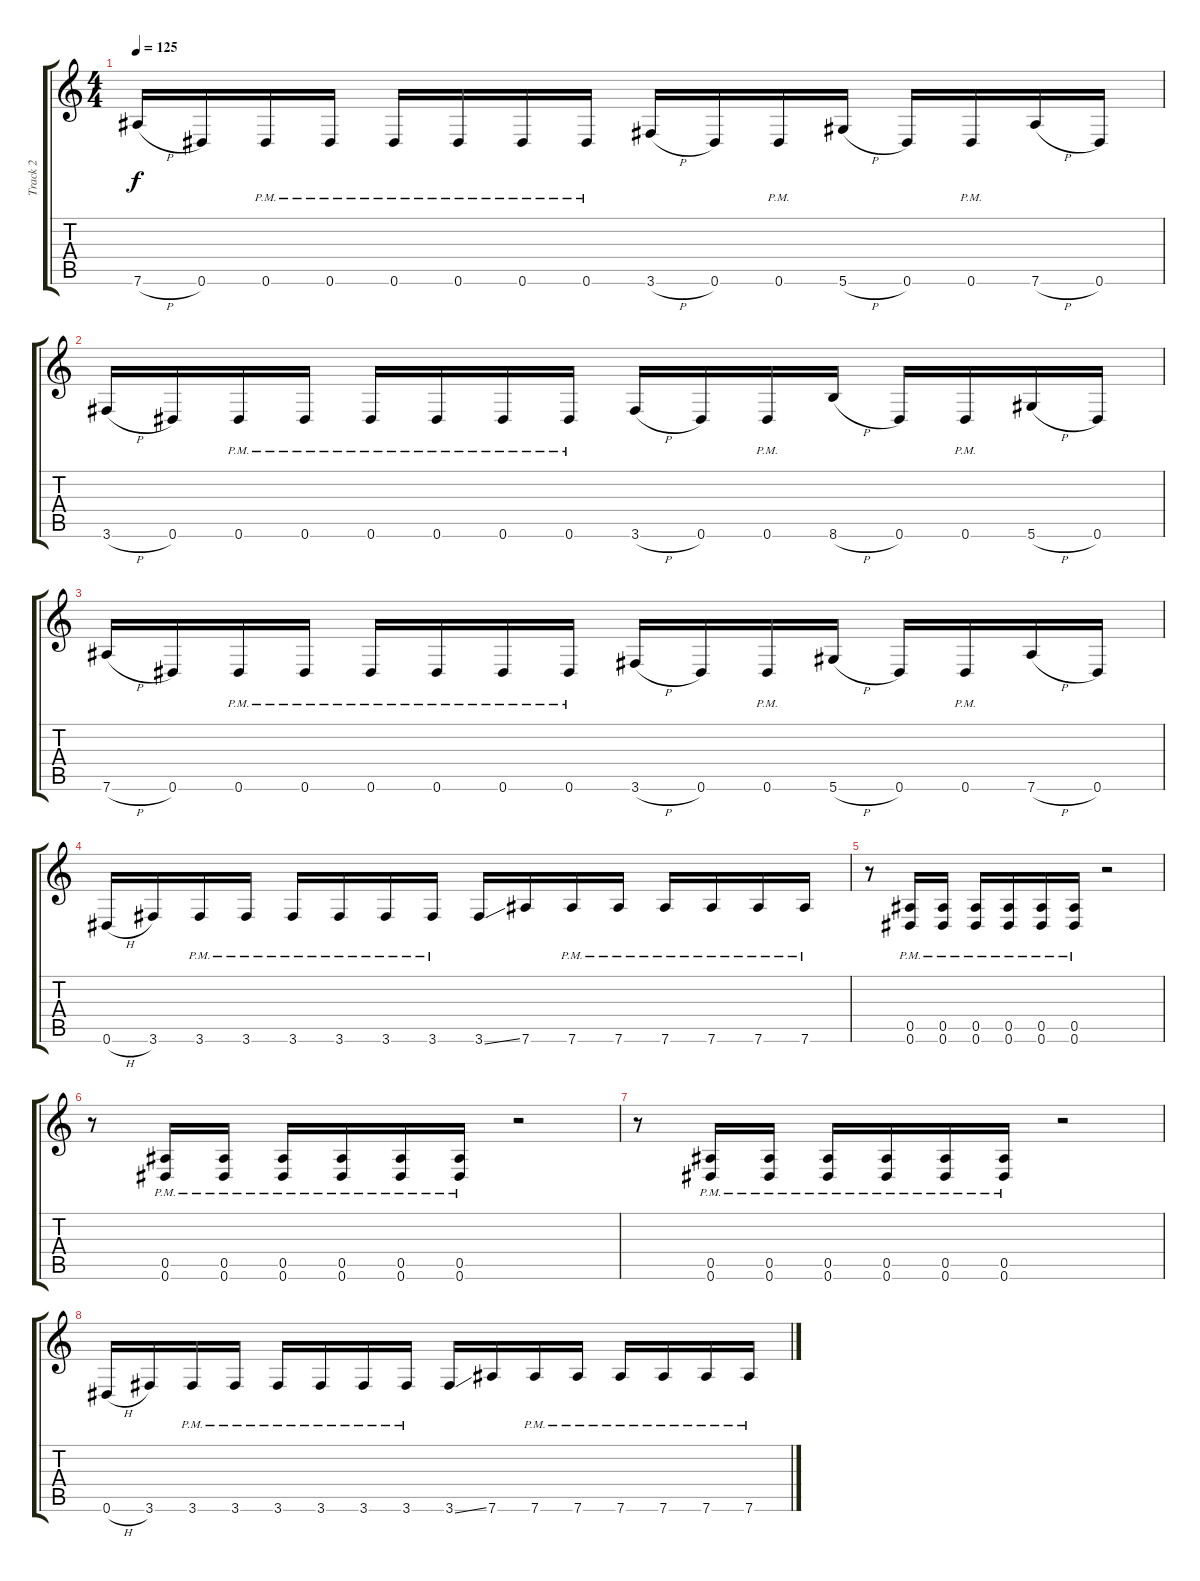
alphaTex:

\track ("Track 2" "Track 2") {instrument distortionguitar}
\staff {score tabs}
\tuning (F4 C4 Ab3 Eb3 Bb2 Eb2) {hide}
\ts (4 4)
\tempo 125
\clef g2
\ks c
7.6{h}.16{dy f} 0.6.16 0.6{pm}.16 0.6{pm}.16 0.6{pm}.16 0.6{pm}.16 0.6{pm}.16 0.6{pm}.16 3.6{h}.16 0.6.16 0.6{pm}.16 5.6{h}.16 0.6.16 0.6{pm}.16 7.6{h}.16 0.6.16 |
3.6{h}.16 0.6.16 0.6{pm}.16 0.6{pm}.16 0.6{pm}.16 0.6{pm}.16 0.6{pm}.16 0.6{pm}.16 3.6{h}.16 0.6.16 0.6{pm}.16 8.6{h}.16 0.6.16 0.6{pm}.16 5.6{h}.16 0.6.16 |
7.6{h}.16 0.6.16 0.6{pm}.16 0.6{pm}.16 0.6{pm}.16 0.6{pm}.16 0.6{pm}.16 0.6{pm}.16 3.6{h}.16 0.6.16 0.6{pm}.16 5.6{h}.16 0.6.16 0.6{pm}.16 7.6{h}.16 0.6.16 |
0.6{h}.16 3.6.16 3.6{pm}.16 3.6{pm}.16 3.6{pm}.16 3.6{pm}.16 3.6{pm}.16 3.6{pm}.16 3.6{ss}.16 7.6.16 7.6{pm}.16 7.6{pm}.16 7.6{pm}.16 7.6{pm}.16 7.6{pm}.16 7.6{pm}.16 |
r.8 (0.5{pm} 0.6{pm}).16 (0.5{pm} 0.6{pm}).16 (0.5{pm} 0.6{pm}).16 (0.5{pm} 0.6{pm}).16 (0.5{pm} 0.6{pm}).16 (0.5{pm} 0.6{pm}).16 r.2 |
r.8 (0.5{pm} 0.6{pm}).16 (0.5{pm} 0.6{pm}).16 (0.5{pm} 0.6{pm}).16 (0.5{pm} 0.6{pm}).16 (0.5{pm} 0.6{pm}).16 (0.5{pm} 0.6{pm}).16 r.2 |
r.8 (0.5{pm} 0.6{pm}).16 (0.5{pm} 0.6{pm}).16 (0.5{pm} 0.6{pm}).16 (0.5{pm} 0.6{pm}).16 (0.5{pm} 0.6{pm}).16 (0.5{pm} 0.6{pm}).16 r.2 |
0.6{h}.16 3.6.16 3.6{pm}.16 3.6{pm}.16 3.6{pm}.16 3.6{pm}.16 3.6{pm}.16 3.6{pm}.16 3.6{ss}.16 7.6.16 7.6{pm}.16 7.6{pm}.16 7.6{pm}.16 7.6{pm}.16 7.6{pm}.16 7.6{pm}.16
